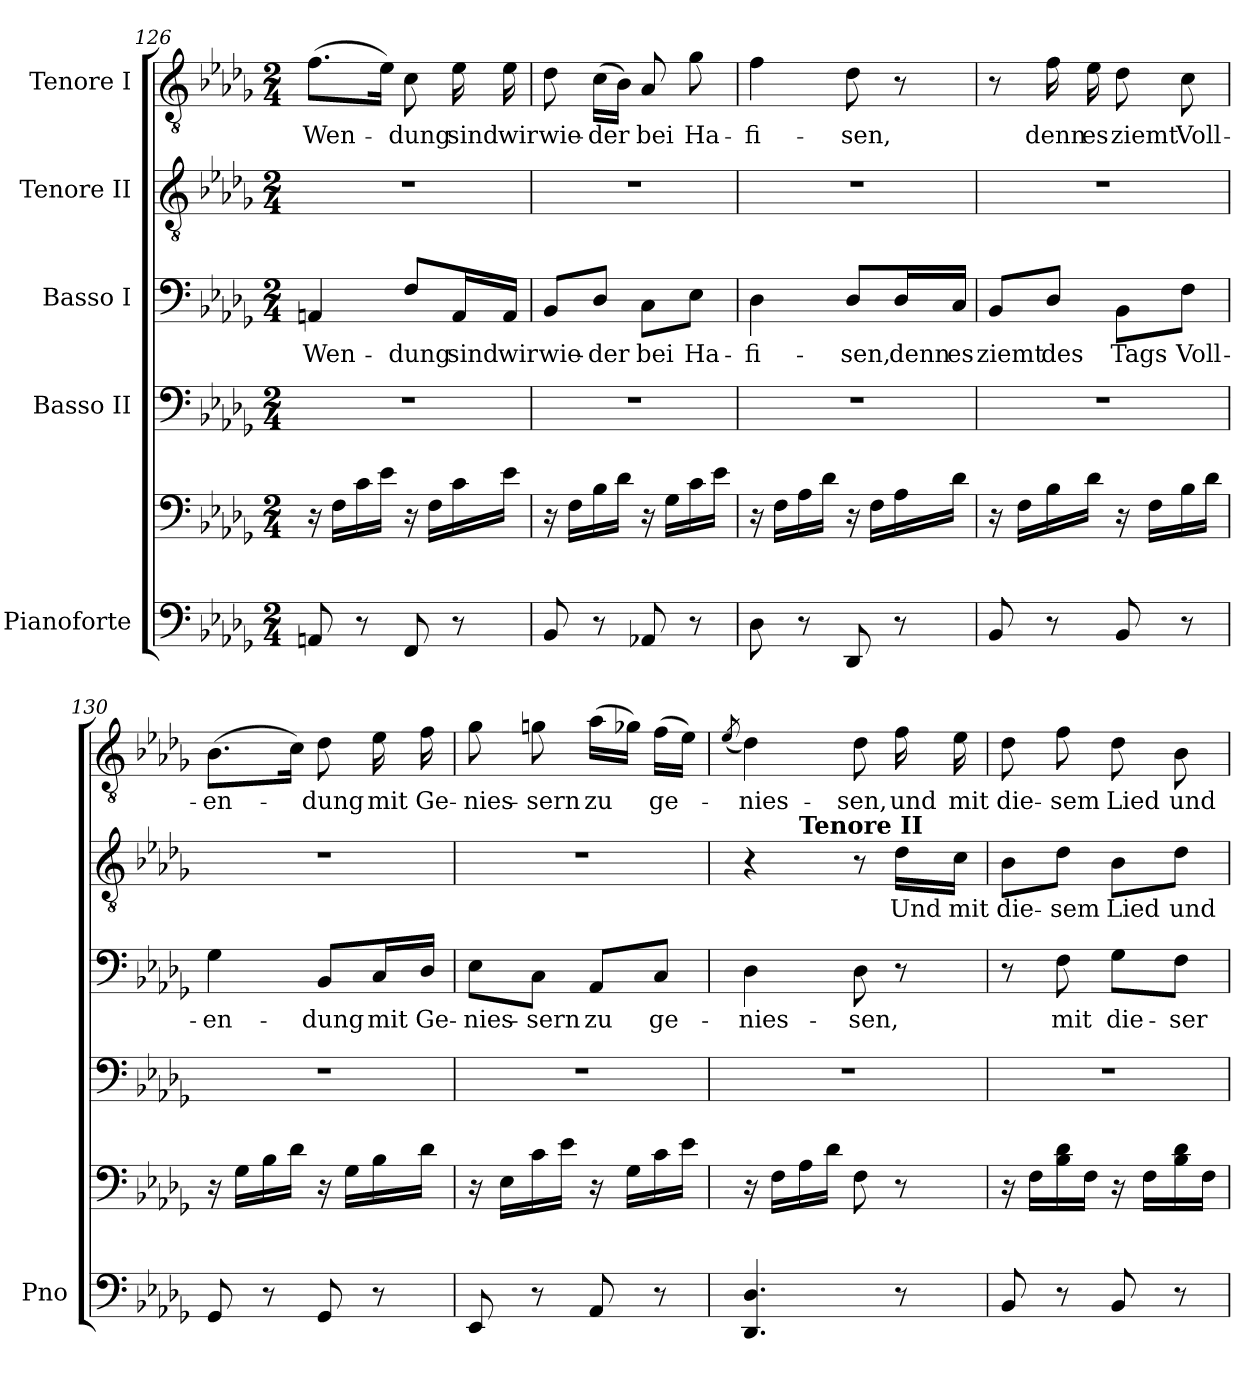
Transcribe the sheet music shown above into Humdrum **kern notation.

**kern	**kern	**kern	**kern	**text	**kern	**text	**kern	**text
*part5	*part5	*part4	*part3	*part3	*part2	*part2	*part1	*part1
*staff6	*staff5	*staff4	*staff3	*staff3	*staff2	*staff2	*staff1	*staff1
*I"Pianoforte	*	*I"Basso II	*I"Basso I	*	*I"Tenore II	*	*I"Tenore I	*
*I'Pno	*	*	*	*	*	*	*	*
*clefF4	*clefF4	*clefF4	*clefF4	*	*clefGv2	*	*clefGv2	*
*k[b-e-a-d-g-]	*k[b-e-a-d-g-]	*k[b-e-a-d-g-]	*k[b-e-a-d-g-]	*	*k[b-e-a-d-g-]	*	*k[b-e-a-d-g-]	*
*M2/4	*M2/4	*M2/4	*M2/4	*	*M2/4	*	*M2/4	*
=126	=126	=126	=126	=126	=126	=126	=126	=126
!	!	!	!	!LO:LY:b	!	!	!	!LO:LY:b
8AAn/	16r	2r	4AAn/	Wen-	2r	.	(8.f\L	Wen-
.	16F\LL	.	.	.	.	.	.	.
8r	16c\	.	.	.	.	.	.	.
.	16e-\JJ	.	.	.	.	.	16e-\Jk)	.
!	!	!	!	!LO:LY:b	!	!	!	!LO:LY:b
8FF/	16r	.	8F/L	-dung	.	.	8c\	-dung
.	16F\LL	.	.	.	.	.	.	.
!	!	!	!	!LO:LY:b	!	!	!	!LO:LY:b
8r	16c\	.	16AA/L	sind	.	.	16e-\	sind
!	!	!	!	!LO:LY:b	!	!	!	!LO:LY:b
.	16e-\JJ	.	16AA/JJ	wir	.	.	16e-\	wir
!!LO:LB:g=z
=127	=127	=127	=127	=127	=127	=127	=127	=127
!	!	!	!	!LO:LY:b	!	!	!	!LO:LY:b
8BB-/	16r	2r	8BB-/L	wie-	2r	.	8d-\	wie-
.	16F\LL	.	.	.	.	.	.	.
!	!	!	!	!LO:LY:b	!	!	!	!LO:LY:b
8r	16B-\	.	8D-/J	-der	.	.	(16c\LL	-der
.	16d-\JJ	.	.	.	.	.	16B-\JJ)	.
!	!	!	!	!LO:LY:b	!	!	!	!LO:LY:b
8AA-X/	16r	.	8C\L	bei	.	.	8A-/	bei
.	16G-\LL	.	.	.	.	.	.	.
!	!	!	!	!LO:LY:b	!	!	!	!LO:LY:b
8r	16c\	.	8E-\J	Ha-	.	.	8g-\	Ha-
.	16e-\JJ	.	.	.	.	.	.	.
=128	=128	=128	=128	=128	=128	=128	=128	=128
!	!	!	!	!LO:LY:b	!	!	!	!LO:LY:b
8D-\	16r	2r	4D-\	-fi-	2r	.	4f\	-fi-
.	16F\LL	.	.	.	.	.	.	.
8r	16A-\	.	.	.	.	.	.	.
.	16d-\JJ	.	.	.	.	.	.	.
!	!	!	!	!LO:LY:b	!	!	!	!LO:LY:b
8DD-/	16r	.	8D-/L	-sen,	.	.	8d-\	-sen,
.	16F\LL	.	.	.	.	.	.	.
!	!	!	!	!LO:LY:b	!	!	!	!
8r	16A-\	.	16D-/L	denn	.	.	8r	.
!	!	!	!	!LO:LY:b	!	!	!	!
.	16d-\JJ	.	16C/JJ	es	.	.	.	.
=129	=129	=129	=129	=129	=129	=129	=129	=129
!	!	!	!	!LO:LY:b	!	!	!	!
8BB-/	16r	2r	8BB-/L	ziemt	2r	.	8r	.
.	16F\LL	.	.	.	.	.	.	.
!	!	!	!	!LO:LY:b	!	!	!	!LO:LY:b
8r	16B-\	.	8D-/J	des	.	.	16f\	denn
!	!	!	!	!	!	!	!	!LO:LY:b
.	16d-\JJ	.	.	.	.	.	16e-\	es
!	!	!	!	!LO:LY:b	!	!	!	!LO:LY:b
8BB-/	16r	.	8BB-\L	Tags	.	.	8d-\	ziemt
.	16F\LL	.	.	.	.	.	.	.
!	!	!	!	!LO:LY:b	!	!	!	!LO:LY:b
8r	16B-\	.	8F\J	Voll-	.	.	8c\	Voll-
.	16d-\JJ	.	.	.	.	.	.	.
=130	=130	=130	=130	=130	=130	=130	=130	=130
!	!	!	!	!LO:LY:b	!	!	!	!LO:LY:b
8GG-/	16r	2r	4G-\	-en-	2r	.	(8.B-\L	-en-
.	16G-\LL	.	.	.	.	.	.	.
8r	16B-\	.	.	.	.	.	.	.
.	16d-\JJ	.	.	.	.	.	16c\Jk)	.
!	!	!	!	!LO:LY:b	!	!	!	!LO:LY:b
8GG-/	16r	.	8BB-/L	-dung	.	.	8d-\	-dung
.	16G-\LL	.	.	.	.	.	.	.
!	!	!	!	!LO:LY:b	!	!	!	!LO:LY:b
8r	16B-\	.	16C/L	mit	.	.	16e-\	mit
!	!	!	!	!LO:LY:b	!	!	!	!LO:LY:b
.	16d-\JJ	.	16D-/JJ	Ge-	.	.	16f\	Ge-
=131	=131	=131	=131	=131	=131	=131	=131	=131
!	!	!	!	!LO:LY:b	!	!	!	!LO:LY:b
8EE-/	16r	2r	8E-\L	-nies-	2r	.	8g-\	-nies-
.	16E-\LL	.	.	.	.	.	.	.
!	!	!	!	!LO:LY:b	!	!	!	!LO:LY:b
8r	16c\	.	8C\J	-sern	.	.	8gn\	-sern
.	16e-\JJ	.	.	.	.	.	.	.
!	!	!	!	!LO:LY:b	!	!	!	!LO:LY:b
8AA-/	16r	.	8AA-/L	zu	.	.	(16a-\LL	zu
.	16G-\LL	.	.	.	.	.	16g-X\JJ)	.
!	!	!	!	!LO:LY:b	!	!	!	!LO:LY:b
8r	16c\	.	8C/J	ge-	.	.	(16f\LL	ge-
.	16e-\JJ	.	.	.	.	.	16e-\JJ)	.
!!LO:PB:g=z
=132	=132	=132	=132	=132	=132	=132	=132	=132
.	.	.	.	.	.	.	(8qe-/	.
!	!	!	!	!LO:LY:b	!	!	!	!LO:LY:b
*	*	*	*	*	*^	*	*	*
4.DD-/ 4.D-/	16r	2r	4D-\	-nies-	4r	8ryy	.	4d-\)	-nies-
.	16F\LL	.	.	.	.	.	.	.	.
!	!	!	!	!	!	!LO:TX:a:B:t=Tenore II	!	!	!
.	16A-\	.	.	.	.	4.ryy	.	.	.
.	16d-\JJ	.	.	.	.	.	.	.	.
!	!	!	!	!LO:LY:b	!	!	!	!	!LO:LY:b
.	8F\	.	8D-\	-sen,	8r	.	.	8d-\	-sen,
!	!	!	!	!	!	!	!LO:LY:b	!	!LO:LY:b
8r	8r	.	8r	.	16d-\LL	.	Und	16f\	und
!	!	!	!	!	!	!	!LO:LY:b	!	!LO:LY:b
.	.	.	.	.	16c\JJ	.	mit	16e-\	mit
=133	=133	=133	=133	=133	=133	=133	=133	=133	=133
!	!	!	!	!	!	!	!LO:LY:b	!	!LO:LY:b
*	*	*	*	*	*v	*v	*	*	*
8BB-/	16r	2r	8r	.	8B-\L	die-	8d-\	die-
.	16F\LL	.	.	.	.	.	.	.
!	!	!	!	!LO:LY:b	!	!LO:LY:b	!	!LO:LY:b
8r	16B-\ 16d-\	.	8F\	mit	8d-\J	-sem	8f\	-sem
.	16F\JJ	.	.	.	.	.	.	.
!	!	!	!	!LO:LY:b	!	!LO:LY:b	!	!LO:LY:b
8BB-/	16r	.	8G-\L	die-	8B-\L	Lied	8d-\	Lied
.	16F\LL	.	.	.	.	.	.	.
!	!	!	!	!LO:LY:b	!	!LO:LY:b	!	!LO:LY:b
8r	16B-\ 16d-\	.	8F\J	-ser	8d-\J	und	8B-\	und
.	16F\JJ	.	.	.	.	.	.	.
=	=	=	=	=	=	=	=	=
*-	*-	*-	*-	*-	*-	*-	*-	*-
